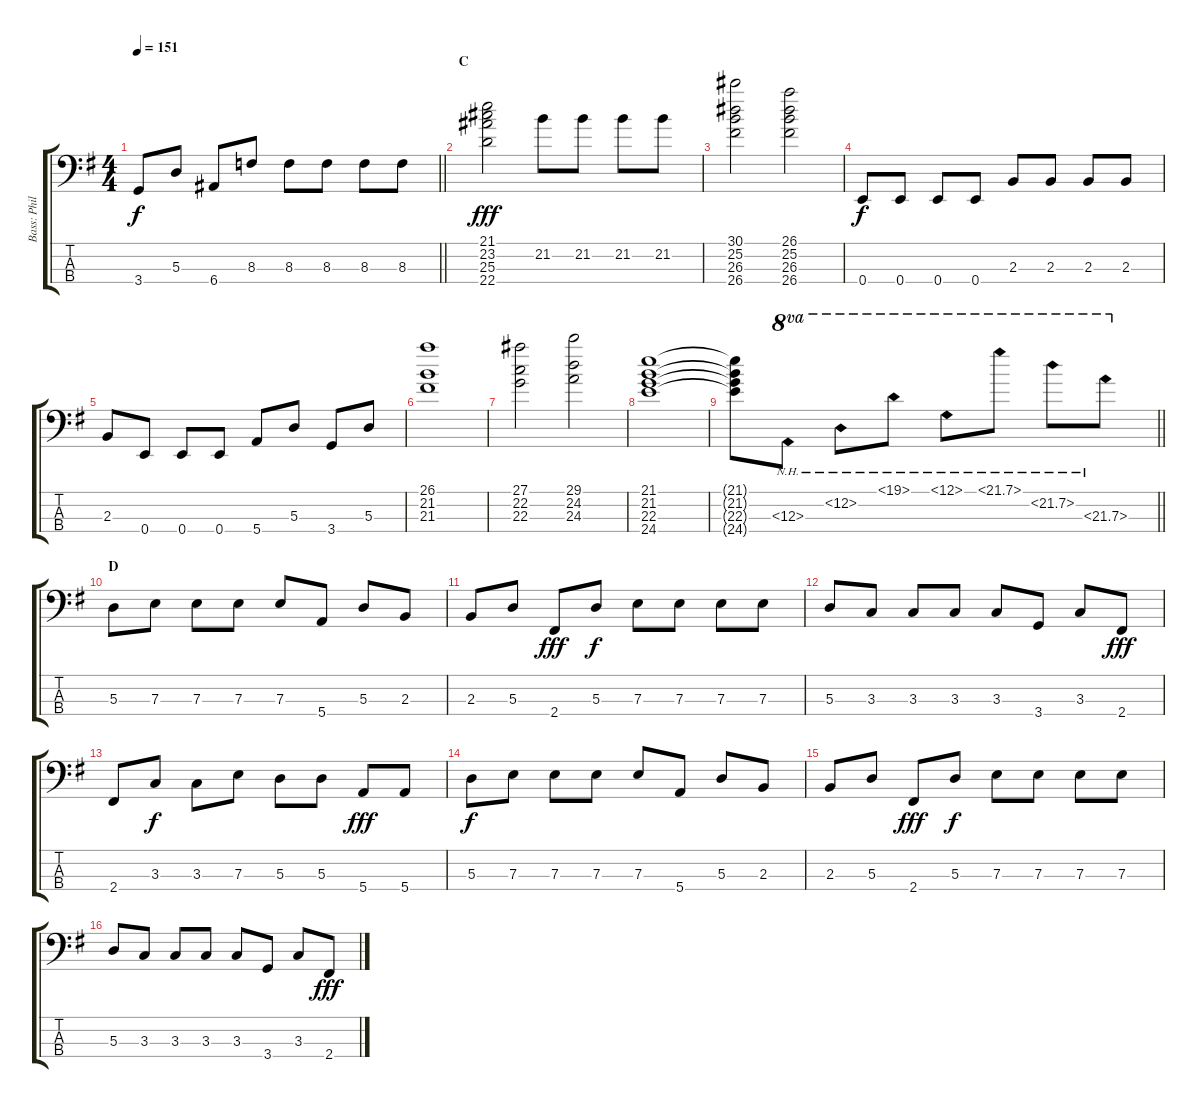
\track ("Bass: Phillip" "Bass: Phil") {instrument electricbassfinger}
\staff {score tabs}
\tuning (G2 D2 A1 E1) {hide}
\ts (4 4)
\tempo 151
\clef f4
\barLineRight lightlight
\ks g
3.4.8{dy f} 5.3.8 6.4.8 8.3.8 8.3.8 8.3.8 8.3.8 8.3.8 |
\section ("" "C")
(21.1 23.2 25.3 22.4).2{dy fff} 21.2.8 21.2.8 21.2.8 21.2.8 |
(30.1 25.2 26.3 26.4).2 (26.1 25.2 26.3 26.4).2 |
0.4.8{dy f} 0.4.8 0.4.8 0.4.8 2.3.8 2.3.8 2.3.8 2.3.8 |
2.3.8 0.4.8 0.4.8 0.4.8 5.4.8 5.3.8 3.4.8 5.3.8 |
(26.1 21.2 21.3).1 |
(27.1 22.2 22.3).2 (29.1 24.2 24.3).2 |
(21.1 21.2 22.3 24.4).1 |
\barLineRight lightlight
(21.1{t} 21.2{t} 22.3{t} 24.4{t}).8 20.3{nh}.8{ot 8va} 20.2{nh}.8{ot 8va} 19.1{nh}.8{ot 8va} 26.1{nh}.8{ot 8va} 21.1{nh}.8{ot 8va} 22.2{nh}.8{ot 8va} 22.3{nh}.8{ot 8va} |
\section ("" "D")
5.3.8 7.3.8 7.3.8 7.3.8 7.3.8 5.4.8 5.3.8 2.3.8 |
2.3.8 5.3.8 2.4.8{dy fff} 5.3.8{dy f} 7.3.8 7.3.8 7.3.8 7.3.8 |
5.3.8 3.3.8 3.3.8 3.3.8 3.3.8 3.4.8 3.3.8 2.4.8{dy fff} |
2.4.8 3.3.8{dy f} 3.3.8 7.3.8 5.3.8 5.3.8 5.4.8{dy fff} 5.4.8 |
5.3.8{dy f} 7.3.8 7.3.8 7.3.8 7.3.8 5.4.8 5.3.8 2.3.8 |
2.3.8 5.3.8 2.4.8{dy fff} 5.3.8{dy f} 7.3.8 7.3.8 7.3.8 7.3.8 |
5.3.8 3.3.8 3.3.8 3.3.8 3.3.8 3.4.8 3.3.8 2.4.8{dy fff}
